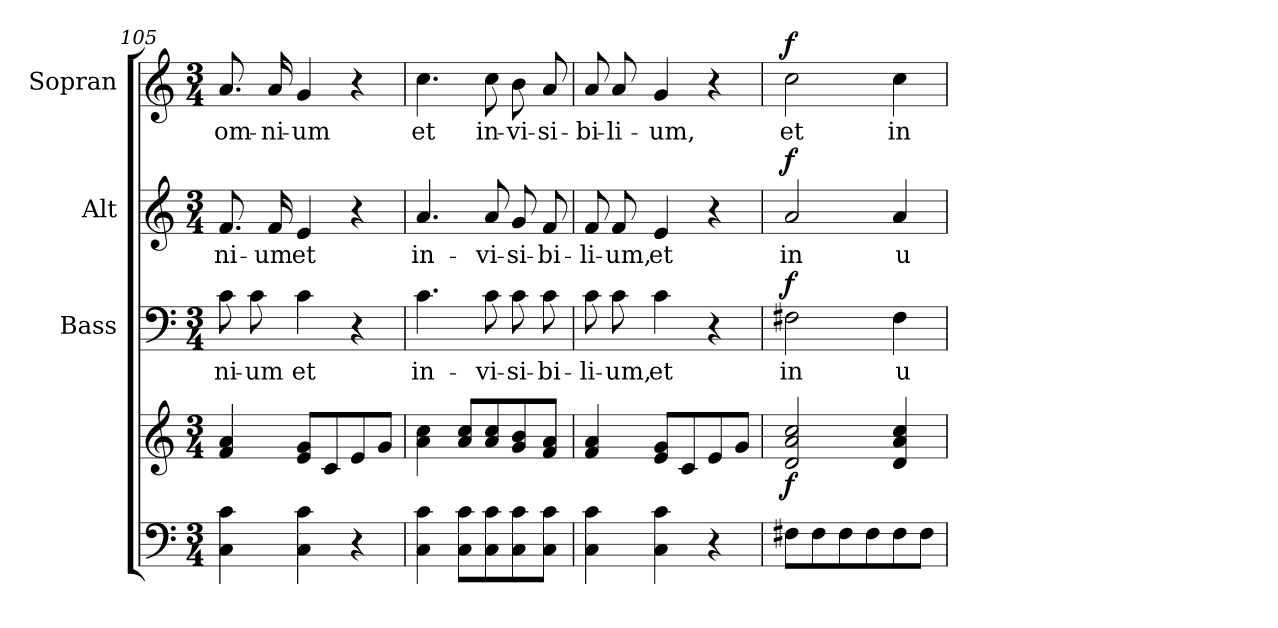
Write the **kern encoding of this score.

**kern	**kern	**dynam	**kern	**text	**dynam	**kern	**text	**dynam	**kern	**text	**dynam
*part4	*part4	*part4	*part3	*part3	*part3	*part2	*part2	*part2	*part1	*part1	*part1
*staff5	*staff4	*staff4/5	*staff3	*staff3	*staff3	*staff2	*staff2	*staff2	*staff1	*staff1	*staff1
*	*	*	*I"Bass	*	*	*I"Alt	*	*	*I"Sopran	*	*
*	*	*	*I'B.	*	*	*I'A.	*	*	*I'S.	*	*
*clefF4	*clefG2	*	*clefF4	*	*	*clefG2	*	*	*clefG2	*	*
*k[]	*k[]	*	*k[]	*	*	*k[]	*	*	*k[]	*	*
*C:	*C:	*	*C:	*	*	*C:	*	*	*C:	*	*
*M3/4	*M3/4	*	*M3/4	*	*	*M3/4	*	*	*M3/4	*	*
=105	=105	=105	=105	=105	=105	=105	=105	=105	=105	=105	=105
!	!	!	!	!LO:LY:b	!	!	!LO:LY:b	!	!	!LO:LY:b	!
4C\ 4c\	4f/ 4a/	.	8c\	-ni-	.	8.f/	-ni-	.	8.a/	om-	.
!	!	!	!	!LO:LY:b	!	!	!	!	!	!	!
.	.	.	8c\	-um	.	.	.	.	.	.	.
!	!	!	!	!	!	!	!LO:LY:b	!	!	!LO:LY:b	!
.	.	.	.	.	.	16f/	-um	.	16a/	-ni-	.
!	!	!	!	!LO:LY:b	!	!	!LO:LY:b	!	!	!LO:LY:b	!
4C\ 4c\	8e/ 8g/L	.	4c\	et	.	4e/	et	.	4g/	-um	.
.	8c/	.	.	.	.	.	.	.	.	.	.
4r	8e/	.	4r	.	.	4r	.	.	4r	.	.
.	8g/J	.	.	.	.	.	.	.	.	.	.
!!LO:PB:g=z
=106	=106	=106	=106	=106	=106	=106	=106	=106	=106	=106	=106
!	!	!	!	!LO:LY:b	!	!	!LO:LY:b	!	!	!LO:LY:b	!
4C\ 4c\	4a\ 4cc\	.	4.c\	in-	.	4.a/	in-	.	4.cc\	et	.
8C\ 8c\L	8a/ 8cc/L	.	.	.	.	.	.	.	.	.	.
!	!	!	!	!LO:LY:b	!	!	!LO:LY:b	!	!	!LO:LY:b	!
8C\ 8c\	8a/ 8cc/	.	8c\	-vi-	.	8a/	-vi-	.	8cc\	in-	.
!	!	!	!	!LO:LY:b	!	!	!LO:LY:b	!	!	!LO:LY:b	!
8C\ 8c\	8g/ 8b/	.	8c\	-si-	.	8g/	-si-	.	8b\	-vi-	.
!	!	!	!	!LO:LY:b	!	!	!LO:LY:b	!	!	!LO:LY:b	!
8C\ 8c\J	8f/ 8a/J	.	8c\	-bi-	.	8f/	-bi-	.	8a/	-si-	.
=107	=107	=107	=107	=107	=107	=107	=107	=107	=107	=107	=107
!	!	!	!	!LO:LY:b	!	!	!LO:LY:b	!	!	!LO:LY:b	!
4C\ 4c\	4f/ 4a/	.	8c\	-li-	.	8f/	-li-	.	8a/	-bi-	.
!	!	!	!	!LO:LY:b	!	!	!LO:LY:b	!	!	!LO:LY:b	!
.	.	.	8c\	-um,	.	8f/	-um,	.	8a/	-li-	.
!	!	!	!	!LO:LY:b	!	!	!LO:LY:b	!	!	!LO:LY:b	!
4C\ 4c\	8e/ 8g/L	.	4c\	et	.	4e/	et	.	4g/	-um,	.
.	8c/	.	.	.	.	.	.	.	.	.	.
4r	8e/	.	4r	.	.	4r	.	.	4r	.	.
.	8g/J	.	.	.	.	.	.	.	.	.	.
=108	=108	=108	=108	=108	=108	=108	=108	=108	=108	=108	=108
!	!	!LO:DY:b	!	!LO:LY:b	!LO:DY:a	!	!LO:LY:b	!LO:DY:a	!	!LO:LY:b	!LO:DY:a
8F#X\L	2d/ 2a/ 2cc/	f	2F#X\	in	f	2a/	in	f	2cc\	et	f
8F#\	.	.	.	.	.	.	.	.	.	.	.
8F#\	.	.	.	.	.	.	.	.	.	.	.
8F#\	.	.	.	.	.	.	.	.	.	.	.
!	!	!	!	!LO:LY:b	!	!	!LO:LY:b	!	!	!LO:LY:b	!
8F#\	4d/ 4a/ 4cc/	.	4F#\	u-	.	4a/	u-	.	4cc\	in	.
8F#\J	.	.	.	.	.	.	.	.	.	.	.
=	=	=	=	=	=	=	=	=	=	=	=
*-	*-	*-	*-	*-	*-	*-	*-	*-	*-	*-	*-
